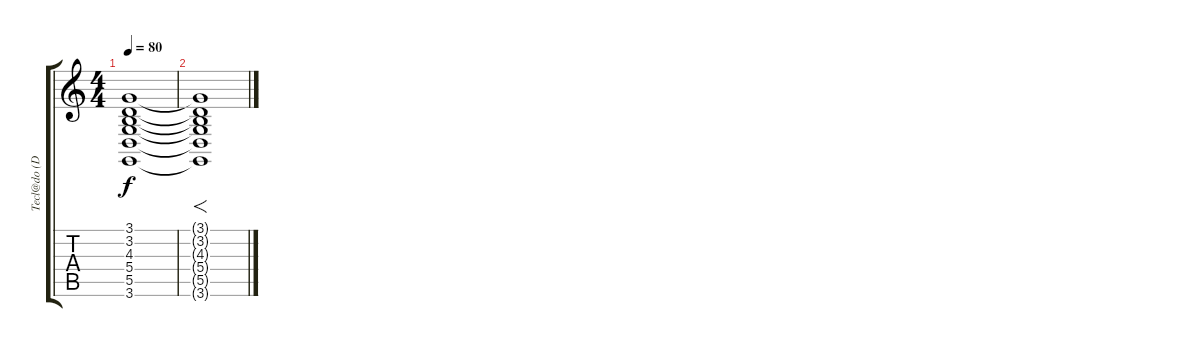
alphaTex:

\track ("Tecl@do (D@ny Mezquit@)" "Tecl@do (D") {instrument fx1rain}
\staff {score tabs}
\tuning (E4 B3 G3 D3 A2 E2) {hide}
\ts (4 4)
\tempo 80
\clef g2
\ks c
(3.1 3.2 4.3 5.4 5.5 3.6).1{dy f} |
(3.1{t} 3.2{t} 4.3{t} 5.4{t} 5.5{t} 3.6{t}).1{f}
